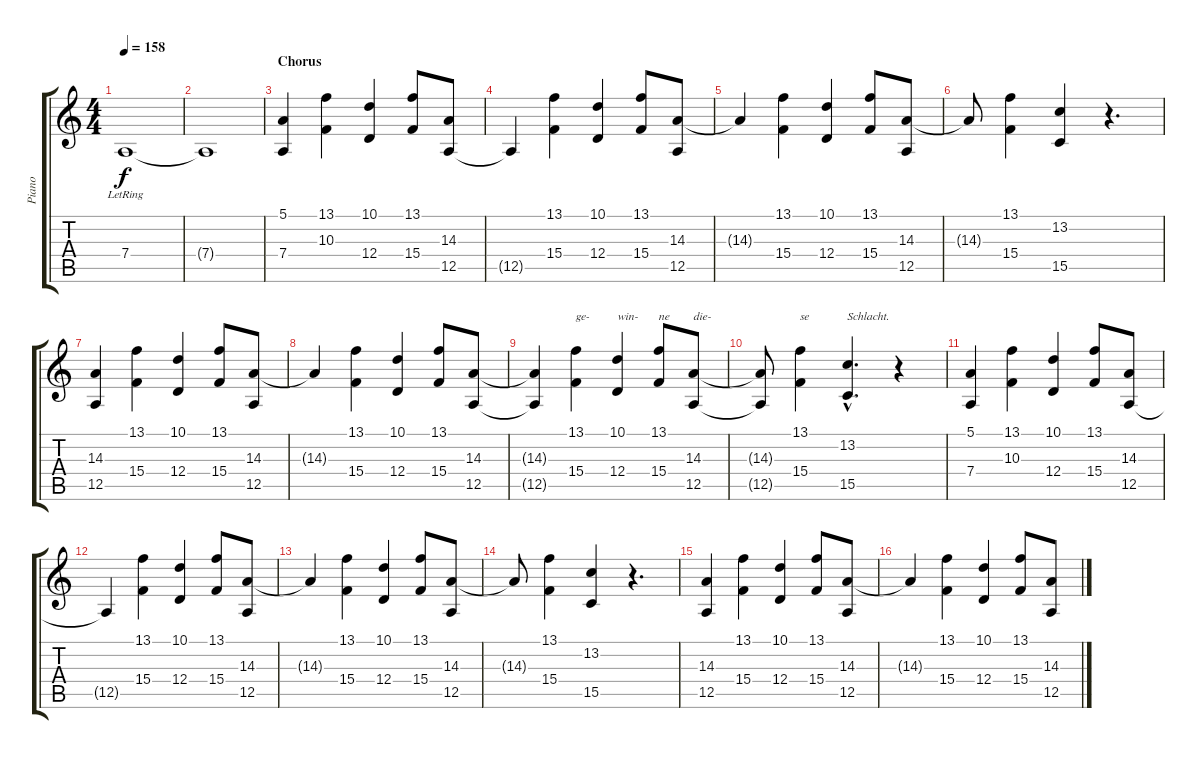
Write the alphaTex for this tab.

\track ("Piano" "Piano") {instrument acousticgrandpiano}
\staff {score tabs}
\tuning (E4 B3 G3 D3 A2 D2) {hide}
\ts (4 4)
\tempo 158
\clef g2
\ks c
7.4{lr}.1{dy f} |
7.4{t}.1 |
\section ("" "Chorus")
(5.1 7.4).4 (13.1 10.3).4 (10.1 12.4).4 (13.1 15.4).8 (14.3 12.5).8 |
12.5{t}.4 (13.1 15.4).4 (10.1 12.4).4 (13.1 15.4).8 (14.3 12.5).8 |
14.3{t}.4 (13.1 15.4).4 (10.1 12.4).4 (13.1 15.4).8 (14.3 12.5).8 |
14.3{t}.8 (13.1 15.4).4 (13.2 15.5).4 r.4{d} |
(14.3 12.5).4 (13.1 15.4).4 (10.1 12.4).4 (13.1 15.4).8 (14.3 12.5).8 |
14.3{t}.4 (13.1 15.4).4 (10.1 12.4).4 (13.1 15.4).8 (14.3 12.5).8 |
(14.3{t} 12.5{t}).4 (13.1 15.4).4{txt "ge-"} (10.1 12.4).4{txt "win-"} (13.1 15.4).8{txt "ne"} (14.3 12.5).8{txt "die-"} |
(14.3{t} 12.5{t}).8 (13.1 15.4).4{txt "se"} (13.2{hac} 15.5{hac}).4{d txt "Schlacht."} r.4 |
(5.1 7.4).4 (13.1 10.3).4 (10.1 12.4).4 (13.1 15.4).8 (14.3 12.5).8 |
12.5{t}.4 (13.1 15.4).4 (10.1 12.4).4 (13.1 15.4).8 (14.3 12.5).8 |
14.3{t}.4 (13.1 15.4).4 (10.1 12.4).4 (13.1 15.4).8 (14.3 12.5).8 |
14.3{t}.8 (13.1 15.4).4 (13.2 15.5).4 r.4{d} |
(14.3 12.5).4 (13.1 15.4).4 (10.1 12.4).4 (13.1 15.4).8 (14.3 12.5).8 |
14.3{t}.4 (13.1 15.4).4 (10.1 12.4).4 (13.1 15.4).8 (14.3 12.5).8
